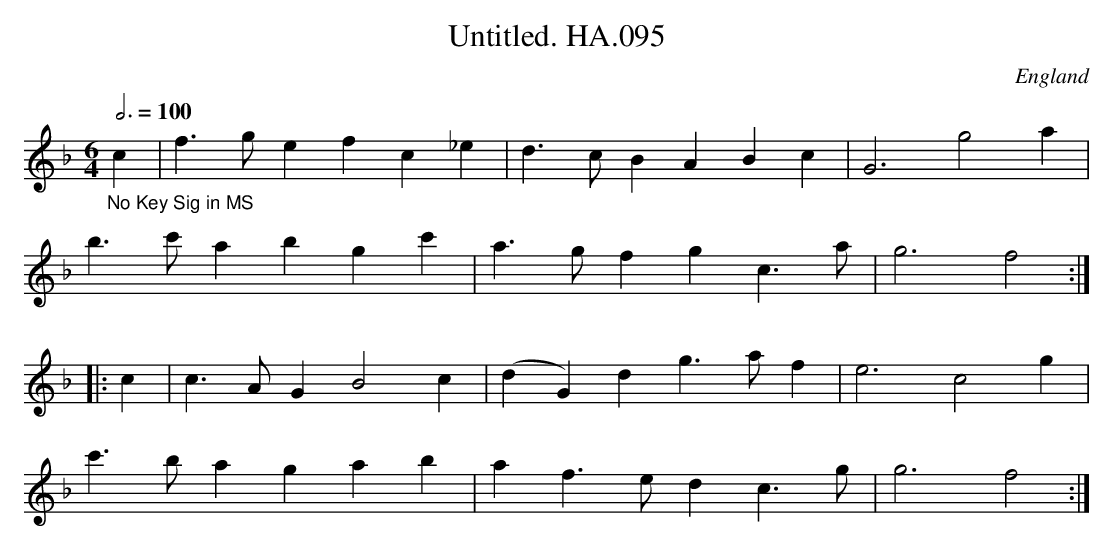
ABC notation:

X:1
T:Untitled. HA.095
M:6/4
L:1/4
Q:3/4=100
O:England
notC:in Hand C
K:F major
"_No Key Sig in MS"c|f>ge fc_e|d>cB ABc|G3 g2a|!
b>c'a bgc'|a>gf gc>a|g3f2:|!
|:c|c>AG B2c|(dG)d g>af|e3c2g|!
c'>ba gab|af>e dc>g|g3f2:|
